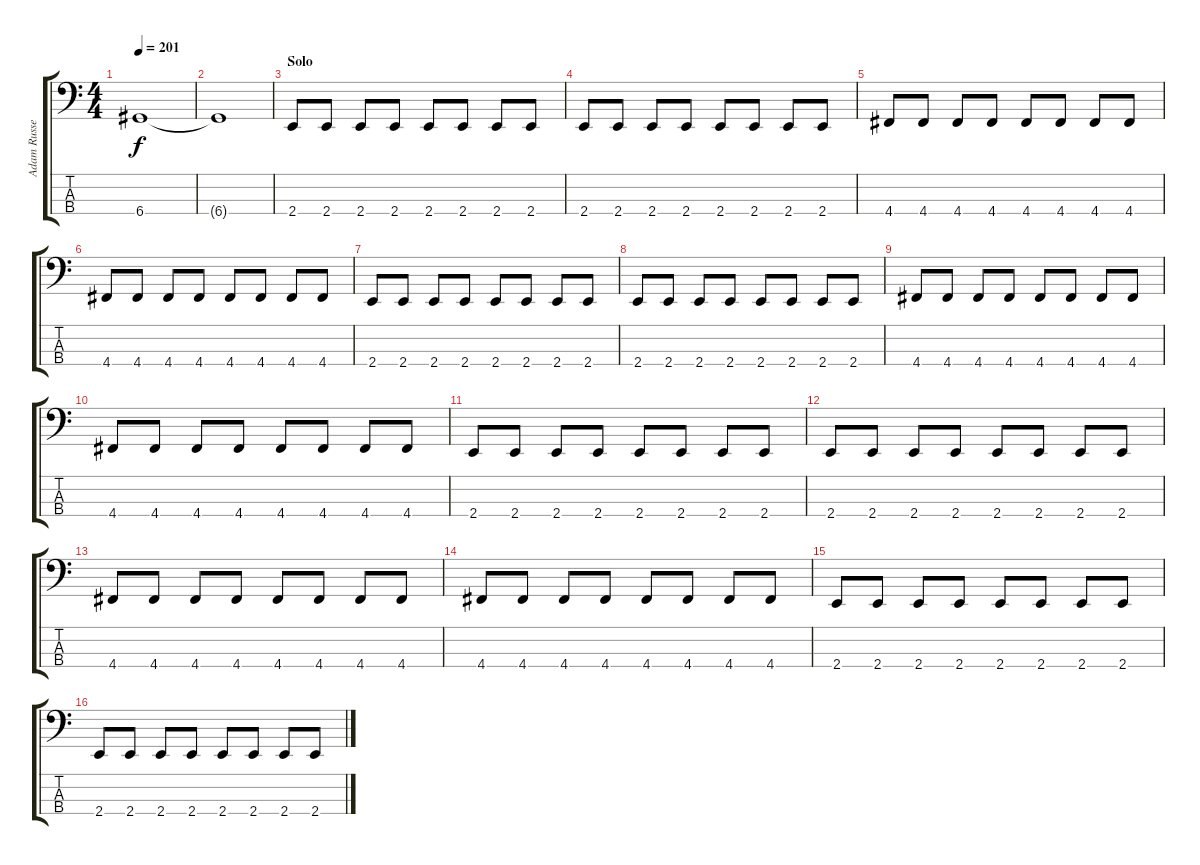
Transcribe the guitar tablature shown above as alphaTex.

\track ("Adam Russell" "Adam Russe") {instrument electricbasspick}
\staff {score tabs}
\tuning (G2 D2 A1 D1) {hide}
\ts (4 4)
\tempo 201
\clef f4
\ks c
6.4.1{dy f} |
6.4{t}.1 |
\section ("" "Solo")
2.4.8 2.4.8 2.4.8 2.4.8 2.4.8 2.4.8 2.4.8 2.4.8 |
2.4.8 2.4.8 2.4.8 2.4.8 2.4.8 2.4.8 2.4.8 2.4.8 |
4.4.8 4.4.8 4.4.8 4.4.8 4.4.8 4.4.8 4.4.8 4.4.8 |
4.4.8 4.4.8 4.4.8 4.4.8 4.4.8 4.4.8 4.4.8 4.4.8 |
2.4.8 2.4.8 2.4.8 2.4.8 2.4.8 2.4.8 2.4.8 2.4.8 |
2.4.8 2.4.8 2.4.8 2.4.8 2.4.8 2.4.8 2.4.8 2.4.8 |
4.4.8 4.4.8 4.4.8 4.4.8 4.4.8 4.4.8 4.4.8 4.4.8 |
4.4.8 4.4.8 4.4.8 4.4.8 4.4.8 4.4.8 4.4.8 4.4.8 |
2.4.8 2.4.8 2.4.8 2.4.8 2.4.8 2.4.8 2.4.8 2.4.8 |
2.4.8 2.4.8 2.4.8 2.4.8 2.4.8 2.4.8 2.4.8 2.4.8 |
4.4.8 4.4.8 4.4.8 4.4.8 4.4.8 4.4.8 4.4.8 4.4.8 |
4.4.8 4.4.8 4.4.8 4.4.8 4.4.8 4.4.8 4.4.8 4.4.8 |
2.4.8 2.4.8 2.4.8 2.4.8 2.4.8 2.4.8 2.4.8 2.4.8 |
2.4.8 2.4.8 2.4.8 2.4.8 2.4.8 2.4.8 2.4.8 2.4.8
